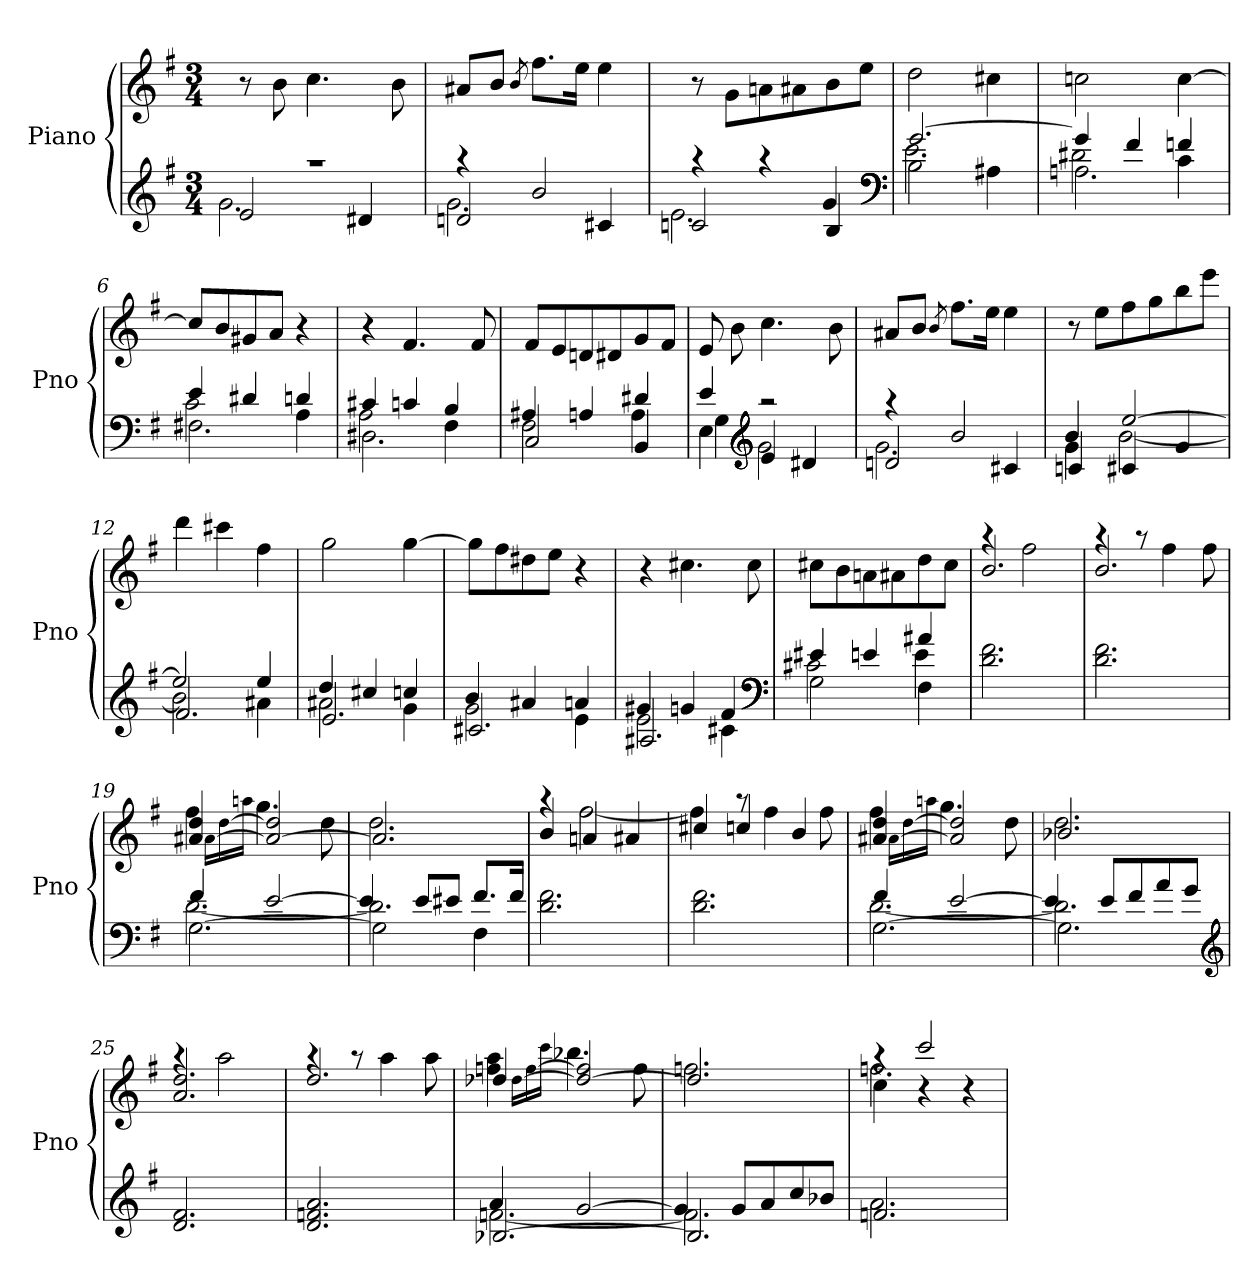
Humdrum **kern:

**kern	**kern
*part1	*part1
*staff2	*staff1
*I"Piano	*
*I'Pno	*
*clefG2	*clefG2
*k[f#]	*k[f#]
*e:	*e:
*M3/4	*M3/4
=1	=1
*^	*
*	*^	*
2e/	2.g	2.raa	8r
.	.	.	8b
.	.	.	4.cc
4d#X/	.	.	.
.	.	.	8b
=2	=2	=2	=2
2dn/	2.g	4raa	8a#XL
.	.	.	8bJ
.	.	.	8qb/
.	.	2b	8.ff#L
.	.	.	16eeJk
4c#X/	.	.	4ee
=3	=3	=3	=3
2cn/	2.e	4raa	8r
.	.	.	8gL
.	.	4raa	8an
.	.	.	8a#X
4B/	.	4g	8b
.	.	.	8eeJ
*clefF4	*	*	*
=4	=4	=4	=4
2B\	2.e	[2.g	2dd
4A#X\	.	.	4cc#X
=5	=5	=5	=5
2.An\	2d#X	4g]	2ccn
.	.	4f#	.
.	4c	4fn	[4cc
=6	=6	=6	=6
2.F#X\	2c	4e	8ccL]
.	.	.	8b
.	.	4d#X	8g#X
.	.	.	8aJ
.	4A	4dn	4r
=7	=7	=7	=7
2.D#X\	2A	4c#X	4r
.	.	4cn	4.f#
.	4F#	4B	.
.	.	.	8f#
=8	=8	=8	=8
2C/	2F#	4A#X	8f#L
.	.	.	8e
.	.	4An	8dn
.	.	.	8d#X
4BB/	4A	4d#X	8g
.	.	.	8f#J
=9	=9	=9	=9
4E\	4G	4e	8e
.	.	.	8b
*clefG2	*	*	*
4e/	2g	2raa	4.cc
4d#X/	.	.	.
.	.	.	8b
=10	=10	=10	=10
2dn/	2.g	4raa	8a#XL
.	.	.	8bJ
.	.	.	8qb/
.	.	2b	8.ff#L
.	.	.	16eeJk
4c#X/	.	.	4ee
=11	=11	=11	=11
4cn/	4g	4b	8r
.	.	.	8eeL
4c#X/	[2b	[2ee	8ff#
.	.	.	8gg
4g/	.	.	8bb
.	.	.	8eeeJ
=12	=12	=12	=12
2.f#/	2b]	2ee]	4ddd
.	.	.	4ccc#X
.	4a#X	4ee	4ff#
=13	=13	=13	=13
2.e/	2a#X	4dd	2gg
.	.	4cc#X	.
.	4g	4ccn	[4gg
=14	=14	=14	=14
2.c#X/	2g	4b	8ggL]
.	.	.	8ff#
.	.	4a#X	8dd#X
.	.	.	8eeJ
.	4e	4an	4r
=15	=15	=15	=15
2.A#X/	2e	4g#X	4r
.	.	4gn	4.cc#X
.	4c#X	4f#	.
.	.	.	8cc#
*clefF4	*	*	*
=16	=16	=16	=16
2G\	2c#X	4e#X	8cc#XL
.	.	.	8b
.	.	4en	8an
.	.	.	8a#X
4F#\	4e	4a#X	8dd
.	.	.	8cc#J
*v	*v	*v	*
=17	=17
*	*^
2.d 2.f#	2.b	4raa
.	.	2ff#
=18	=18	=18
2.d 2.f#	2.b	4raa
.	.	8raa
.	.	4ff#
.	.	8ff#
=19	=19	=19
*^	*	*
*	*^	*	*
[2.G\	[2.d	4f#	4a#X 4dd	4ff#
.	.	.	[16qqa#\LL	.
.	.	.	[16qqdd\	.
.	.	.	16qqaan\JJ	.
.	.	[2e	2a#_ 2dd]	4.gg
.	.	.	.	8dd
=20	=20	=20	=20	=20
2G\]	2.d]	4e]	2.a#]	2.dd
.	.	8eL	.	.
.	.	8e#XJ	.	.
4F#\	.	8.f#L	.	.
.	.	16f#Jk	.	.
*v	*v	*v	*	*
=21	=21	=21
2.d 2.f#	4b	4raa
.	4an	[2ff#
.	4a#X	.
=22	=22	=22
2.d 2.f#	4cc#X	4ff#]
.	4ccn	8raa
.	.	4ff#
.	4b	.
.	.	8ff#
=23	=23	=23
*^	*	*
*	*^	*	*
[2.G\	[2.d	4f#	4a#X 4dd	4ff#
.	.	.	[16qqa#\LL	.
.	.	.	[16qqdd\	.
.	.	.	16qqaan\JJ	.
.	.	[2e	2a#] 2dd]	4.gg
.	.	.	.	8dd
=24	=24	=24	=24	=24
2.G\]	2.d]	4e]	2.b-X	2.dd
.	.	8eL	.	.
.	.	8f#	.	.
.	.	8a	.	.
.	.	8gJ	.	.
*v	*v	*v	*	*
*clefG2	*	*
=25	=25	=25
2.d 2.f#	2.a 2.dd	4raa
.	.	2aa
=26	=26	=26
2.d 2.fn 2.a	2.dd	4raa
.	.	8raa
.	.	4aa
.	.	8aa
=27	=27	=27
*^	*	*
*	*^	*	*
[2.B-X/	[2.fn	4a	4dd-X	4ffn 4aa
.	.	.	[16qqdd-\LL	.
.	.	.	[16qqff\	.
.	.	.	16qqccc\JJ	.
.	.	[2g	2dd-_ 2ff]	4.bb-X
.	.	.	.	8ff
=28	=28	=28	=28	=28
2.B-/]	2.f]	4g]	2.dd-]	2.ffn
.	.	8gL	.	.
.	.	8a	.	.
.	.	8cc	.	.
.	.	8b-XJ	.	.
*	*v	*v	*	*
=29	=29	=29	=29
*	*	*	*^
2.fn	2.a	4cc\	2.ffn	4raa
.	.	4r	.	2ccc
.	.	4r	.	.
*v	*v	*	*	*
*	*v	*v	*v
=	=
*-	*-
